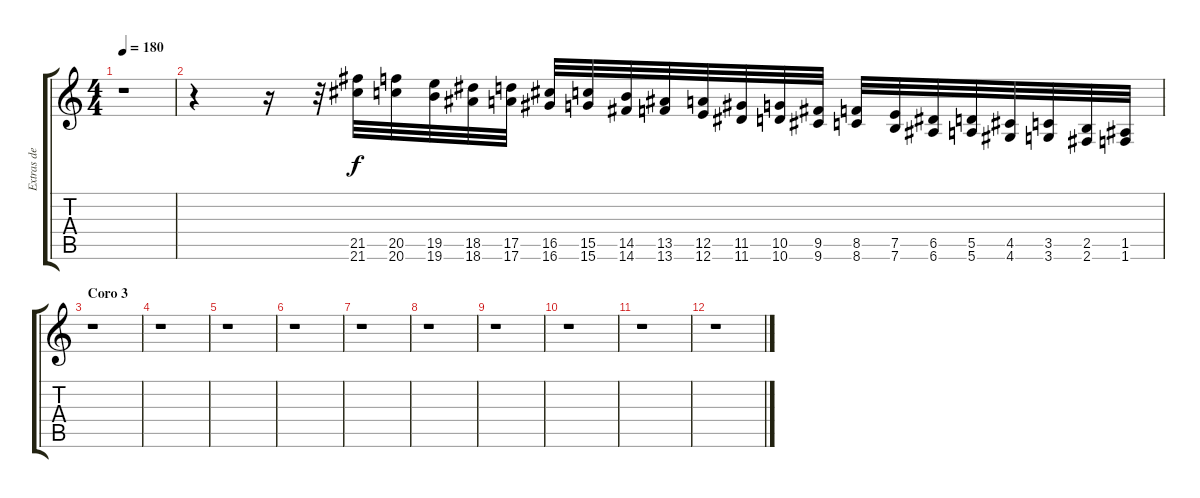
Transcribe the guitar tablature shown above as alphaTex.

\track ("Extras de Guitarra" "Extras de ") {instrument distortionguitar}
\staff {score tabs}
\tuning (E4 B3 G3 D3 A2 E2) {hide}
\ts (4 4)
\tempo 180
\clef g2
\ks c
r.1{dy f} |
r.4 r.16 r.32 (21.5 21.6).32 (20.5 20.6).32 (19.5 19.6).32 (18.5 18.6).32 (17.5 17.6).32 (16.5 16.6).32 (15.5 15.6).32 (14.5 14.6).32 (13.5 13.6).32 (12.5 12.6).32 (11.5 11.6).32 (10.5 10.6).32 (9.5 9.6).32 (8.5 8.6).32 (7.5 7.6).32 (6.5 6.6).32 (5.5 5.6).32 (4.5 4.6).32 (3.5 3.6).32 (2.5 2.6).32 (1.5 1.6).32 |
\section ("" "Coro 3")
r.1 |
r.1 |
r.1 |
r.1 |
r.1 |
r.1 |
r.1 |
r.1 |
r.1 |
r.1
